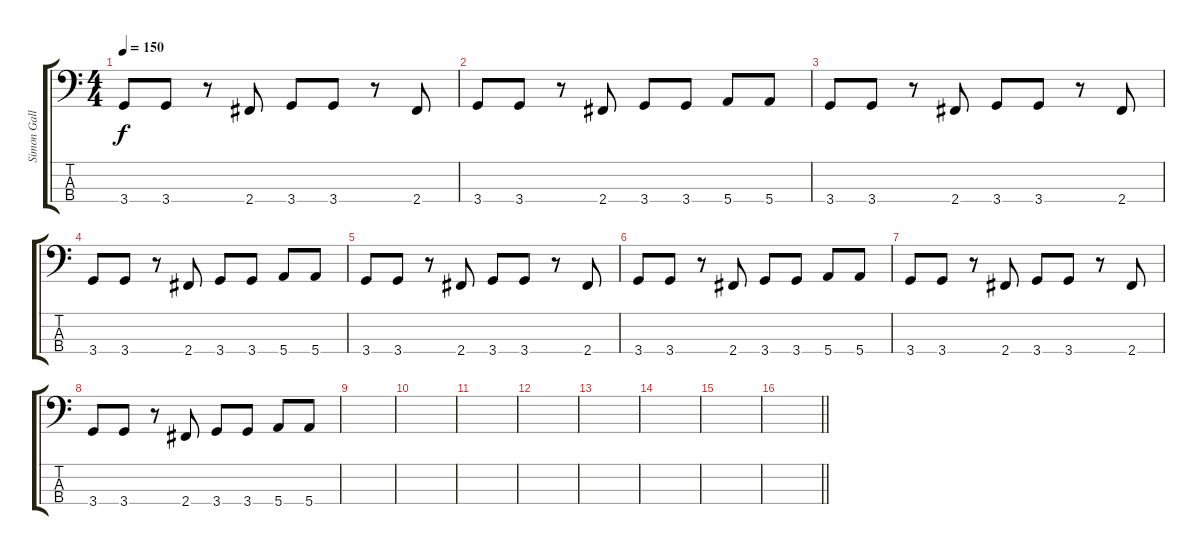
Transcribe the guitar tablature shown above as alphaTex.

\track ("Simon Gallup" "Simon Gall") {instrument electricbassfinger}
\staff {score tabs}
\tuning (G2 D2 A1 E1) {hide}
\ts (4 4)
\tempo 150
\clef f4
\ks c
3.4.8{dy f} 3.4.8 r.8 2.4.8 3.4.8 3.4.8 r.8 2.4.8 |
3.4.8 3.4.8 r.8 2.4.8 3.4.8 3.4.8 5.4.8 5.4.8 |
3.4.8 3.4.8 r.8 2.4.8 3.4.8 3.4.8 r.8 2.4.8 |
3.4.8 3.4.8 r.8 2.4.8 3.4.8 3.4.8 5.4.8 5.4.8 |
3.4.8 3.4.8 r.8 2.4.8 3.4.8 3.4.8 r.8 2.4.8 |
3.4.8 3.4.8 r.8 2.4.8 3.4.8 3.4.8 5.4.8 5.4.8 |
3.4.8 3.4.8 r.8 2.4.8 3.4.8 3.4.8 r.8 2.4.8 |
3.4.8 3.4.8 r.8 2.4.8 3.4.8 3.4.8 5.4.8 5.4.8 |
|
|
|
|
|
|
|
\barLineRight lightlight
